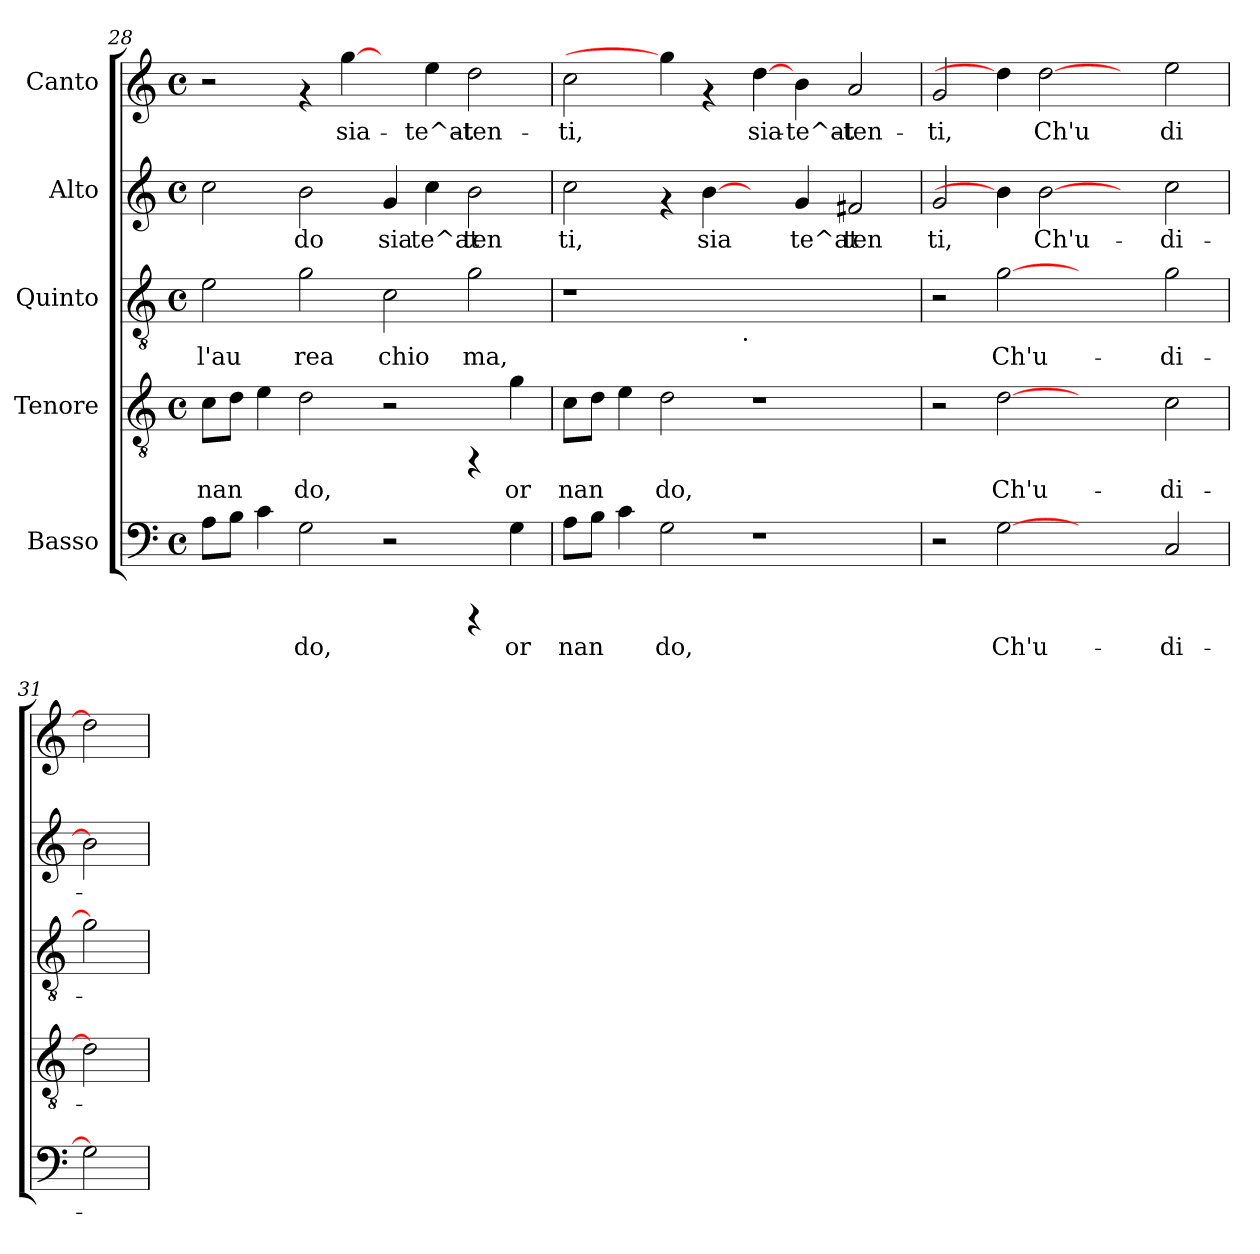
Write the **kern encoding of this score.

**kern	**text	**kern	**text	**kern	**text	**kern	**text	**kern	**text
*part5	*part5	*part4	*part4	*part3	*part3	*part2	*part2	*part1	*part1
*staff5	*staff5	*staff4	*staff4	*staff3	*staff3	*staff2	*staff2	*staff1	*staff1
*I"Basso	*	*I"Tenore	*	*I"Quinto	*	*I"Alto	*	*I"Canto	*
*clefF4	*	*clefGv2	*	*clefGv2	*	*clefG2	*	*clefG2	*
*k[]	*	*k[]	*	*k[]	*	*k[]	*	*k[]	*
*C:	*	*C:	*	*C:	*	*C:	*	*C:	*
*M4/4	*	*M4/4	*	*M4/4	*	*M4/4	*	*M4/4	*
*met(c)	*	*met(c)	*	*met(c)	*	*met(c)	*	*met(c)	*
=28	=28	=28	=28	=28	=28	=28	=28	=28	=28
!	!LO:LY:b:cj	!	!LO:LY:b:cj	!	!LO:LY:b:cj	!	!LO:LY:b:cj	!	!
8A\L	.	8c\L	nan	2e\	l'au	2cc\	.	2r	.
!	!LO:LY:b:cj	!	!LO:LY:b:cj	!	!	!	!	!	!
8B\J	.	8d\J	.	.	.	.	.	.	.
!	!LO:LY:b:cj	!	!LO:LY:b:cj	!	!	!	!	!	!
4c\	.	4e\	.	.	.	.	.	.	.
!	!LO:LY:b:cj	!	!LO:LY:b:cj	!	!LO:LY:b:cj	!	!LO:LY:b:cj	!	!
2G\	do,	2d\	do,	2g\	rea	2b\	do	4rf	.
!	!	!	!	!	!	!	!	!	!LO:LY:b:cj
.	.	.	.	.	.	.	.	[4gg\	sia-
!	!	!	!	!	!LO:LY:b:cj	!	!LO:LY:b:cj	!	!
2r	.	2r	.	2c\	chio	4g/	sia	4ryy	.
!	!	!	!	!	!	!	!LO:LY:b:cj	!	!LO:LY:b:cj
.	.	.	.	.	.	4cc\	te^at	4ee\	-te^at-
!	!	!	!	!	!LO:LY:b:cj	!	!LO:LY:b:cj	!	!LO:LY:b:cj
4rCCC	.	4rFF	.	2g\	ma,	2b\	ten	2dd\	-ten-
!	!LO:LY:b:cj	!	!LO:LY:b:cj	!	!	!	!	!	!
4G\	or	4g\	or	.	.	.	.	.	.
=29	=29	=29	=29	=29	=29	=29	=29	=29	=29
!	!LO:LY:b:cj	!	!LO:LY:b:cj	!	!	!	!LO:LY:b:cj	!	!LO:LY:b:cj
*	*	*	*	*^	*	*	*	*	*
8A\L	nan	8c\L	nan	1r	2ryy	.	2cc\	ti,	2cc\	-ti,
!	!LO:LY:b:cj	!	!LO:LY:b:cj	!	!	!	!	!	!	!
8B\J	.	8d\J	.	.	.	.	.	.	.	.
!	!LO:LY:b:cj	!	!LO:LY:b:cj	!	!	!	!	!	!	!
4c\	.	4e\	.	.	.	.	.	.	.	.
!	!LO:LY:b:cj	!	!LO:LY:b:cj	!	!	!	!	!	!	!
2G\	do,	2d\	do,	.	4...ryy	.	4rf	.	4gg\]	.
!	!	!	!	!	!	!	!	!LO:LY:b:cj	!	!
.	.	.	.	.	.	.	[4b\	sia	4rf	.
!	!	!	!	!	!LO:TX:b:t=.	!	!	!	!	!
.	.	.	.	.	1ryy	.	.	.	.	.
!	!	!	!	!	!	!	!	!	!	!LO:LY:b:cj
1r	.	1r	.	1ryy	.	.	4ryy	.	[4dd\	sia-
!	!	!	!	!	!	!	!	!LO:LY:b:cj	!	!LO:LY:b:cj
.	.	.	.	.	.	.	4g/	te^at	4b\	-te^at-
!	!	!	!	!	!	!	!	!LO:LY:b:cj	!	!LO:LY:b:cj
.	.	.	.	.	.	.	2f#X/	ten	2a/	-ten-
.	.	.	.	.	32ryy	.	.	.	.	.
!!LO:LB:g=z
=30	=30	=30	=30	=30	=30	=30	=30	=30	=30	=30
!	!	!	!	!	!	!	!	!LO:LY:b:cj	!	!LO:LY:b:cj
*	*	*	*	*v	*v	*	*	*	*	*
2r	.	2r	.	2r	.	2g/	ti,	2g/	-ti,
!	!LO:LY:b:cj	!	!LO:LY:b:cj	!	!LO:LY:b:cj	!	!	!	!
[2G	Ch'u-	[2d	Ch'u-	[2g	Ch'u-	4b\]	.	4dd\]	.
!	!	!	!	!	!	!	!LO:LY:b:cj	!	!LO:LY:b:cj
.	.	.	.	.	.	[2b	Ch'u-	[2dd	Ch'u
2ryy	.	2ryy	.	2ryy	.	.	.	.	.
.	.	.	.	.	.	4ryy	.	4ryy	.
!	!LO:LY:b:cj	!	!LO:LY:b:cj	!	!LO:LY:b:cj	!	!LO:LY:b:cj	!	!LO:LY:b:cj
2C/	-di-	2c\	-di-	2g\	-di-	2cc\	-di-	2ee\	di
=31	=31	=31	=31	=31	=31	=31	=31	=31	=31
2G]	.	2d]	.	2g]	.	2b]	.	2dd]	.
=	=	=	=	=	=	=	=	=	=
*-	*-	*-	*-	*-	*-	*-	*-	*-	*-
